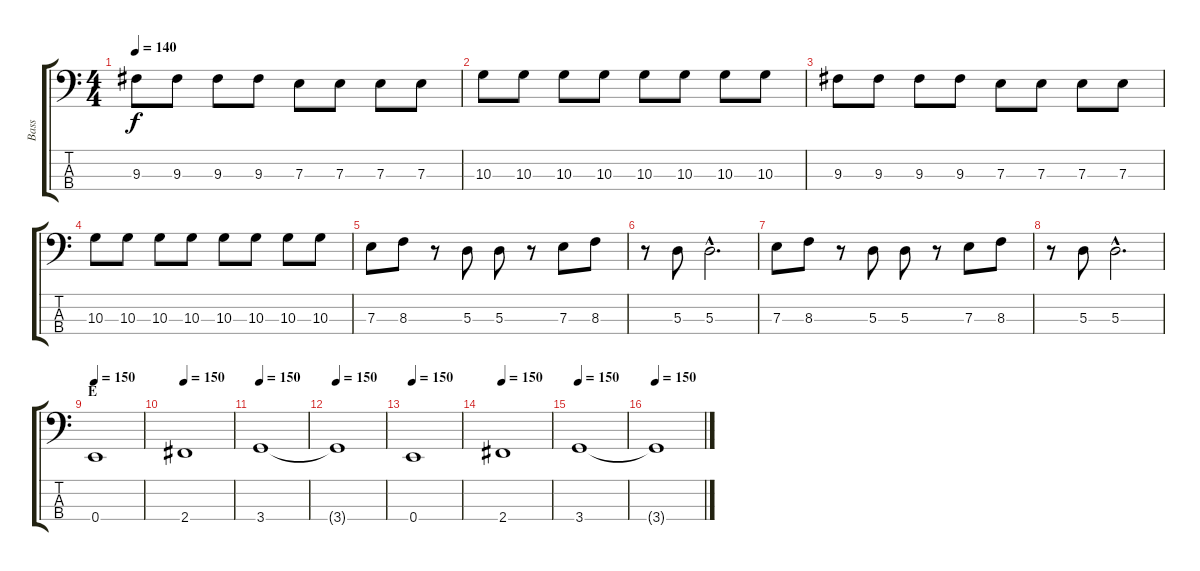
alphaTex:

\track ("Bass" "Bass") {instrument electricbassfinger}
\staff {score tabs}
\tuning (G2 D2 A1 E1) {hide}
\ts (4 4)
\tempo 140
\clef f4
\ks c
9.3.8{dy f} 9.3.8 9.3.8 9.3.8 7.3.8 7.3.8 7.3.8 7.3.8 |
10.3.8 10.3.8 10.3.8 10.3.8 10.3.8 10.3.8 10.3.8 10.3.8 |
9.3.8 9.3.8 9.3.8 9.3.8 7.3.8 7.3.8 7.3.8 7.3.8 |
10.3.8 10.3.8 10.3.8 10.3.8 10.3.8 10.3.8 10.3.8 10.3.8 |
7.3.8 8.3.8 r.8 5.3.8 5.3.8 r.8 7.3.8 8.3.8 |
r.8 5.3.8 5.3{hac}.2{d} |
7.3.8 8.3.8 r.8 5.3.8 5.3.8 r.8 7.3.8 8.3.8 |
r.8 5.3.8 5.3{hac}.2{d} |
\section ("" "E")
\tempo 150
0.4.1 |
\tempo 150
2.4.1 |
\tempo 150
3.4.1 |
\tempo 150
3.4{t}.1 |
\tempo 150
0.4.1 |
\tempo 150
2.4.1 |
\tempo 150
3.4.1 |
\tempo 150
3.4{t}.1
